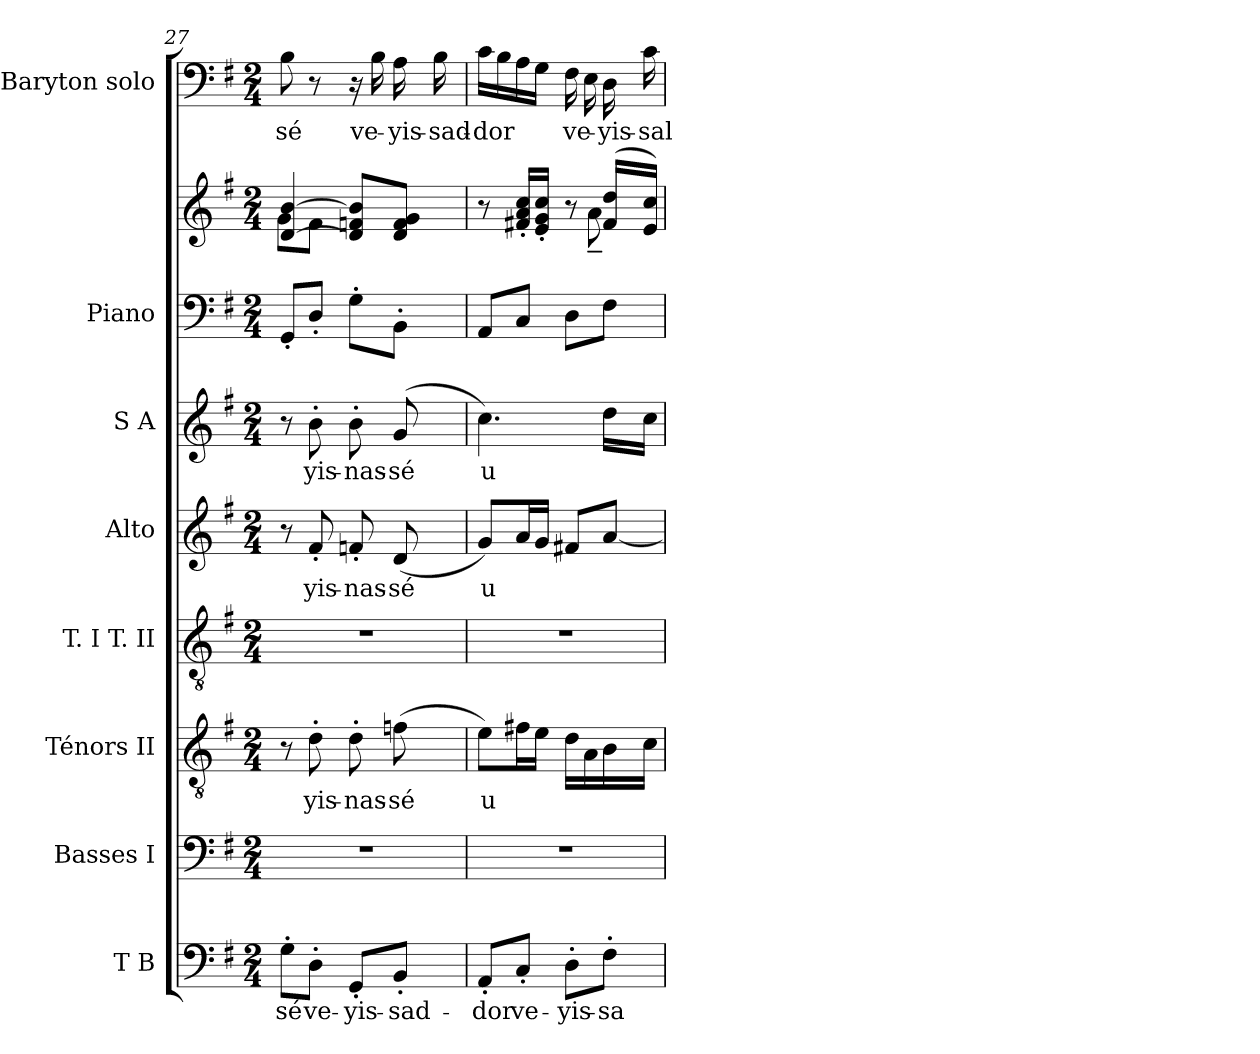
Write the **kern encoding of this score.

**kern	**text	**kern	**kern	**text	**kern	**kern	**text	**kern	**text	**kern	**kern	**kern	**text
*part8	*part8	*part7	*part6	*part6	*part5	*part4	*part4	*part3	*part3	*part2	*part2	*part1	*part1
*staff9	*staff9	*staff8	*staff7	*staff7	*staff6	*staff5	*staff5	*staff4	*staff4	*staff3	*staff2	*staff1	*staff1
*I"T B	*	*I"Basses I	*I"Ténors II	*	*I"T. I T. II	*I"Alto	*	*I"S A	*	*I"Piano	*	*I"Baryton solo	*
*I'B. 2	*	*I'B. 1	*I'T. 2	*	*I'T. 1	*I'A.	*	*I'S.	*	*I'P.	*	*I'Bar.	*
*clefF4	*	*clefF4	*clefGv2	*	*clefGv2	*clefG2	*	*clefG2	*	*clefF4	*clefG2	*clefF4	*
*	*	*	*ITrd7c12	*	*ITrd7c12	*	*	*	*	*	*	*	*
*k[f#]	*	*k[f#]	*k[f#]	*	*k[f#]	*k[f#]	*	*k[f#]	*	*k[f#]	*k[f#]	*k[f#]	*
*e:	*	*e:	*e:	*	*e:	*e:	*	*e:	*	*e:	*e:	*e:	*
*M2/4	*	*M2/4	*M2/4	*	*M2/4	*M2/4	*	*M2/4	*	*M2/4	*M2/4	*M2/4	*
=27	=27	=27	=27	=27	=27	=27	=27	=27	=27	=27	=27	=27	=27
!	!LO:LY:b:color=#000000	!LO:N:vis=1	!	!	!LO:N:vis=1	!	!	!	!	!	!	!	!
*	*	*	*	*	*	*	*	*	*	*	*^	*	*
!	!	!	!	!	!	!	!	!	!	!	!	!	!	!LO:LY:b:color=#000000
8G'i\L	-sé	2r	8r	.	2r	8r	.	8r	.	8GG'i/L	[<4di/ [>4bi	8gi\L	8Bi\	-sé
!	!LO:LY:b:color=#000000	!	!	!	!	!	!	!	!	!	!	!	!	!
!	!	!	!	!LO:LY:b:color=#000000	!	!	!	!	!	!	!	!	!	!
!	!	!	!	!	!	!	!LO:LY:b:color=#000000	!	!	!	!	!	!	!
!	!	!	!	!	!	!	!	!	!LO:LY:b:color=#000000	!	!	!	!	!
8D'i\J	ve-	.	8D'i\	yis-	.	8f#'i/	yis-	8b'i\	yis-	8D'i/J	.	8f#i\J	8r	.
!	!LO:LY:b:color=#000000	!	!	!	!	!	!	!	!	!	!	!	!	!
!	!	!	!	!LO:LY:b:color=#000000	!	!	!	!	!	!	!	!	!	!
!	!	!	!	!	!	!	!LO:LY:b:color=#000000	!	!	!	!	!	!	!
!	!	!	!	!	!	!	!	!	!LO:LY:b:color=#000000	!	!	!	!	!
8GG'i/L	-yis-	.	8D'i\	-nas-	.	8fn'i/	-nas-	8b'i\	-nas-	8G'i\L	8di/] 8fni 8bi]L	8ryy	16r	.
!	!	!	!	!	!	!	!	!	!	!	!	!	!	!LO:LY:b:color=#000000
.	.	.	.	.	.	.	.	.	.	.	.	.	16Bi\	ve-
!	!LO:LY:b:color=#000000	!	!	!	!	!	!	!	!	!	!	!	!	!
!	!	!	!	!LO:LY:b:color=#000000	!	!	!	!	!	!	!	!	!	!
!	!	!	!	!	!	!	!LO:LY:b:color=#000000	!	!	!	!	!	!	!
!	!	!	!	!	!	!	!	!	!LO:LY:b:color=#000000	!	!	!	!	!
!	!	!	!	!	!	!	!	!	!	!	!	!	!	!LO:LY:b:color=#000000
8BB'i/J	-sad-	.	(8Fni\	-sé	.	(8di/	-sé	(8gi/	-sé	8BB'i\J	8di/ 8fi 8giJ	8ryy	16Ai\	-yis-
!	!	!	!	!	!	!	!	!	!	!	!	!	!	!LO:LY:b:color=#000000
.	.	.	.	.	.	.	.	.	.	.	.	.	16Bi\	-sad-
!!LO:PB:g=z
=28	=28	=28	=28	=28	=28	=28	=28	=28	=28	=28	=28	=28	=28	=28
!	!LO:LY:b:color=#000000	!LO:N:vis=1	!	!	!	!	!	!	!	!	!	!	!	!
!	!	!	!	!LO:LY:b:color=#000000	!LO:N:vis=1	!	!	!	!	!	!	!	!	!
!	!	!	!	!	!	!	!LO:LY:b:color=#000000	!	!	!	!	!	!	!
!	!	!	!	!	!	!	!	!	!LO:LY:b:color=#000000	!	!	!	!	!
!	!	!	!	!	!	!	!	!	!	!	!	!	!	!LO:LY:b:color=#000000
8AA'i/L	-dor	2r	8Ei\L)	u	2r	8gi/L)	u	4.cci\)	u	8AAi/L	8r	4ryy	16ci\LL	-dor
.	.	.	.	.	.	.	.	.	.	.	.	.	16Bi\	.
!	!LO:LY:b:color=#000000	!	!	!	!	!	!	!	!	!	!	!	!	!
8C'i/J	ve-	.	16F#Xi\L	.	.	16ai/L	.	.	.	8Ci/J	16f#Xi/' 16ai' 16cci'LL	.	16Ai\	.
.	.	.	16Ei\JJ	.	.	16gi/JJ	.	.	.	.	16ei/' 16gi' 16cci'JJ	.	16Gi\JJ	.
!	!LO:LY:b:color=#000000	!	!	!	!	!	!	!	!	!	!	!	!	!
8D'i\L	-yis-	.	16Di\LL	.	.	8f#Xi/L	.	.	.	8Di\L	8r	8ryy	16F#i\	.
!	!	!	!	!	!	!	!	!	!	!	!	!	!	!LO:LY:b:color=#000000
.	.	.	16AAi\	.	.	.	.	.	.	.	.	.	16Ei\	ve-
!	!LO:LY:b:color=#000000	!	!	!	!	!	!	!	!	!	!	!	!	!
!	!	!	!	!	!	!	!	!	!	!	!	!	!	!LO:LY:b:color=#000000
8F#'i\J	-sa-	.	16BBi\	.	.	[<8ai/J	.	16ddi\LL	.	8F#i\J	(16f#i/ 16ddiLL	8a~i\	16Di\	-yis-
!	!	!	!	!	!	!	!	!	!	!	!	!	!	!LO:LY:b:color=#000000
.	.	.	16Ci\JJ	.	.	.	.	16cci\JJ	.	.	16ei/ 16cciJJ)	.	16ci\	-sal-
*	*	*	*	*	*	*	*	*	*	*	*v	*v	*	*
=	=	=	=	=	=	=	=	=	=	=	=	=	=
*-	*-	*-	*-	*-	*-	*-	*-	*-	*-	*-	*-	*-	*-
